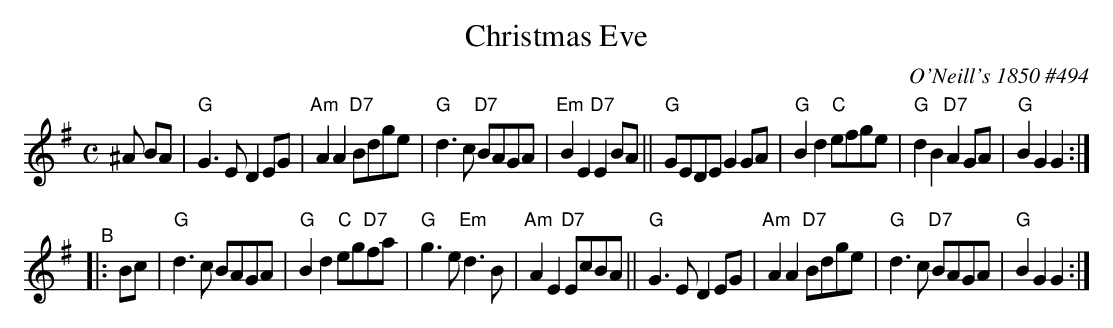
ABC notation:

X:1
T: Christmas Eve
O: O'Neill's 1850 #494
M: C
L: 1/8
K: G
""^A""[|] BA \
| "G"G3E D2EG | "Am"A2A2 "D7"Bdge | "G"d3c "D7"BAGA | "Em"B2E2 "D7"E2BA \
||"G"GEDE G2GA | "G"B2d2 "C"efge | "G"d2B2 "D7"A2GA | "G"B2G2 G2 :|
"^B"|: Bc \
| "G"d3c BAGA | "G"B2d2 "C"eg"D7"fa | "G"g3e "Em"d3B | "Am"A2E2 "D7"EcBA \
||"G"G3E D2EG | "Am"A2A2 "D7"Bdge | "G"d3c "D7"BAGA | "G"B2G2 G2 :|
